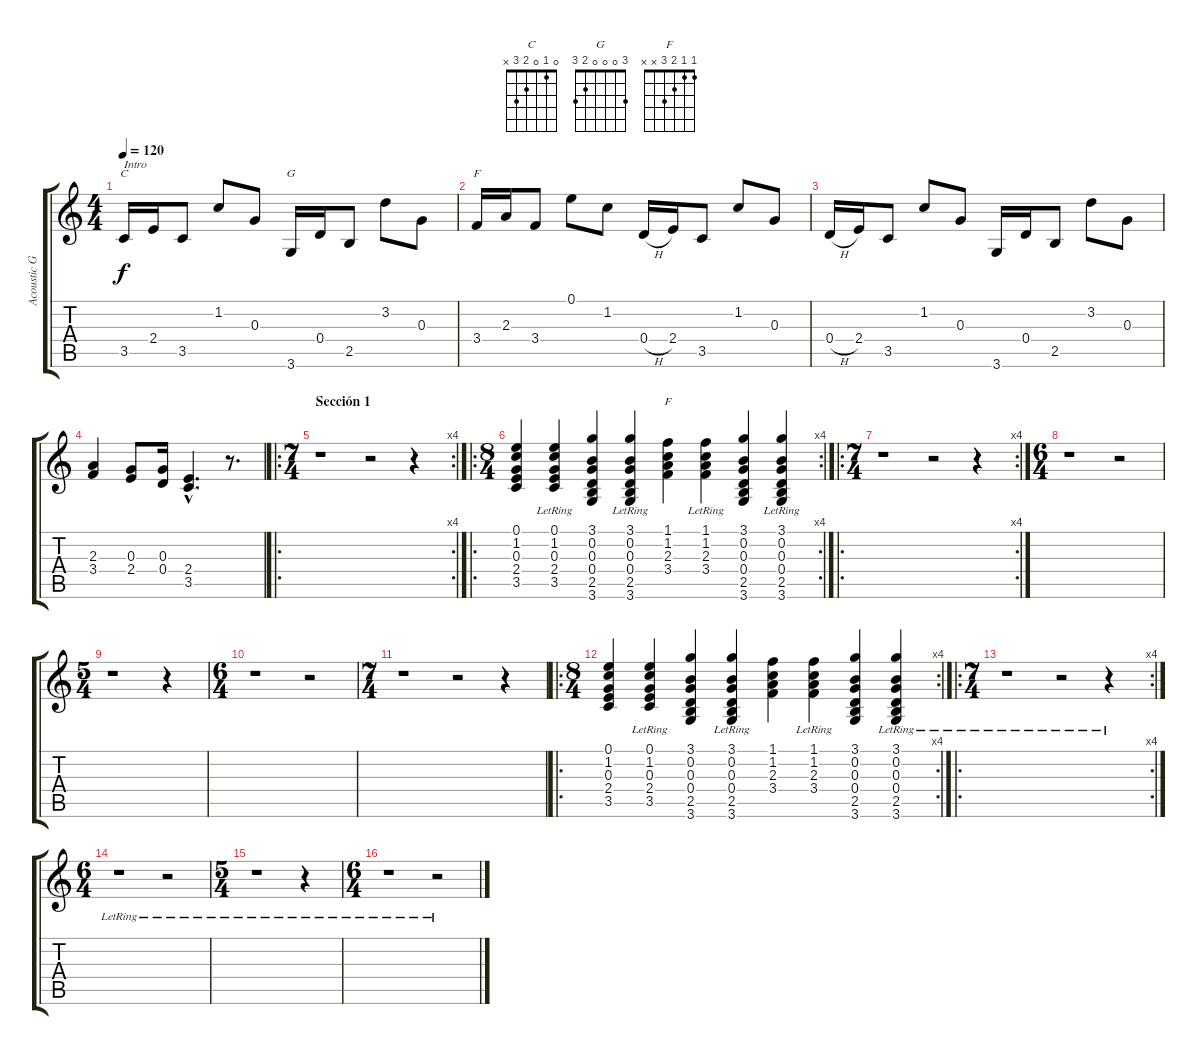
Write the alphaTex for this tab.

\track ("Acoustic Guitar" "Acoustic G") {instrument acousticguitarsteel}
\staff {score tabs}
\tuning (E4 B3 G3 D3 A2 E2) {hide}
\chord ("C" 0 1 0 2 3 x)
\chord ("G" 3 0 0 0 2 3)
\chord ("F" 1 1 2 3 0 1)
\chord ("F" 1 1 2 3 x x)
\ts (4 4)
\tempo 120
\clef g2
\ks c
3.5.16{ch "C" txt "Intro" dy f instrument acousticguitarsteel} 2.4.16 3.5.8 1.2.8 0.3.8 3.6.16{ch "G"} 0.4.16 2.5.8 3.2.8 0.3.8 |
3.4.16{ch "F"} 2.3.16 3.4.8 0.1.8 1.2.8 0.4{h}.16 2.4.16 3.5.8 1.2.8 0.3.8 |
0.4{h}.16 2.4.16 3.5.8 1.2.8 0.3.8 3.6.16 0.4.16 2.5.8 3.2.8 0.3.8 |
(2.3 3.4).4 (0.3 2.4).8 (0.3 0.4).16 (2.4{hac} 3.5{hac}).4{d} r.8{d} |
\ro
\rc 4
\ts (7 4)
\section ("" "Sección 1")
r.1 r.2 r.4 |
\ro
\rc 4
\ts (8 4)
(0.1 1.2 0.3 2.4 3.5).4 (0.1{lr} 1.2{lr} 0.3{lr} 2.4{lr} 3.5{lr}).4 (3.1 0.2 0.3 0.4 2.5 3.6).4 (3.1{lr} 0.2{lr} 0.3{lr} 0.4{lr} 2.5{lr} 3.6{lr}).4 (1.1 1.2 2.3 3.4).4{ch "F"} (1.1{lr} 1.2{lr} 2.3{lr} 3.4{lr}).4 (3.1 0.2 0.3 0.4 2.5 3.6).4 (3.1{lr} 0.2{lr} 0.3{lr} 0.4{lr} 2.5{lr} 3.6{lr}).4 |
\ro
\rc 4
\ts (7 4)
r.1 r.2 r.4 |
\ts (6 4)
r.1 r.2 |
\ts (5 4)
r.1 r.4 |
\ts (6 4)
r.1 r.2 |
\ts (7 4)
r.1 r.2 r.4 |
\ro
\rc 4
\ts (8 4)
(0.1 1.2 0.3 2.4 3.5).4 (0.1{lr} 1.2{lr} 0.3{lr} 2.4{lr} 3.5{lr}).4 (3.1 0.2 0.3 0.4 2.5 3.6).4 (3.1{lr} 0.2{lr} 0.3{lr} 0.4{lr} 2.5{lr} 3.6{lr}).4 (1.1 1.2 2.3 3.4).4 (1.1{lr} 1.2{lr} 2.3{lr} 3.4{lr}).4 (3.1 0.2 0.3 0.4 2.5 3.6).4 (3.1{lr} 0.2{lr} 0.3{lr} 0.4{lr} 2.5{lr} 3.6{lr}).4 |
\ro
\rc 4
\ts (7 4)
r.1 r.2 r.4 |
\ts (6 4)
r.1 r.2 |
\ts (5 4)
r.1 r.4 |
\ts (6 4)
r.1 r.2
